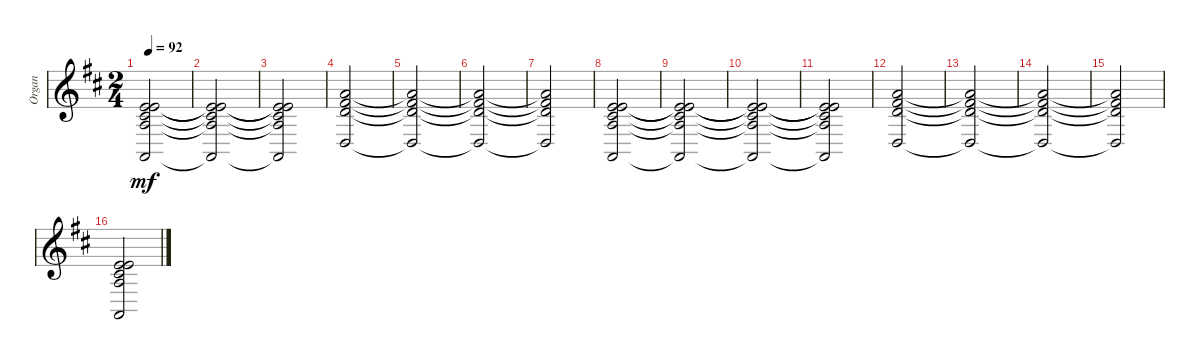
\track ("Organ" "Organ") {instrument drawbarorgan}
\staff {score}
\tuning (E4 B3 G3 D3 A2 E2 B1) {hide}
\ts (2 4)
\tempo 92
\clef g2
\ks d
(0.1{t} 5.2{t} 6.3{t} 7.4{t} 0.5{t}).2{dy mf} |
(0.1{t} 5.2{t} 6.3{t} 7.4{t} 0.5{t}).2 |
(0.1{t} 5.2{t} 6.3{t} 7.4{t} 0.5{t}).2 |
(5.1 7.2 7.3 0.4).2 |
(5.1{t} 7.2{t} 7.3{t} 0.4{t}).2 |
(5.1{t} 7.2{t} 7.3{t} 0.4{t}).2 |
(5.1{t} 7.2{t} 7.3{t} 0.4{t}).2 |
(0.1 5.2 6.3 7.4 0.5).2 |
(0.1{t} 5.2{t} 6.3{t} 7.4{t} 0.5{t}).2 |
(0.1{t} 5.2{t} 6.3{t} 7.4{t} 0.5{t}).2 |
(0.1{t} 5.2{t} 6.3{t} 7.4{t} 0.5{t}).2 |
(5.1 7.2 7.3 0.4).2 |
(5.1{t} 7.2{t} 7.3{t} 0.4{t}).2 |
(5.1{t} 7.2{t} 7.3{t} 0.4{t}).2 |
(5.1{t} 7.2{t} 7.3{t} 0.4{t}).2 |
(0.1 2.2 2.3 14.4 0.5).2
